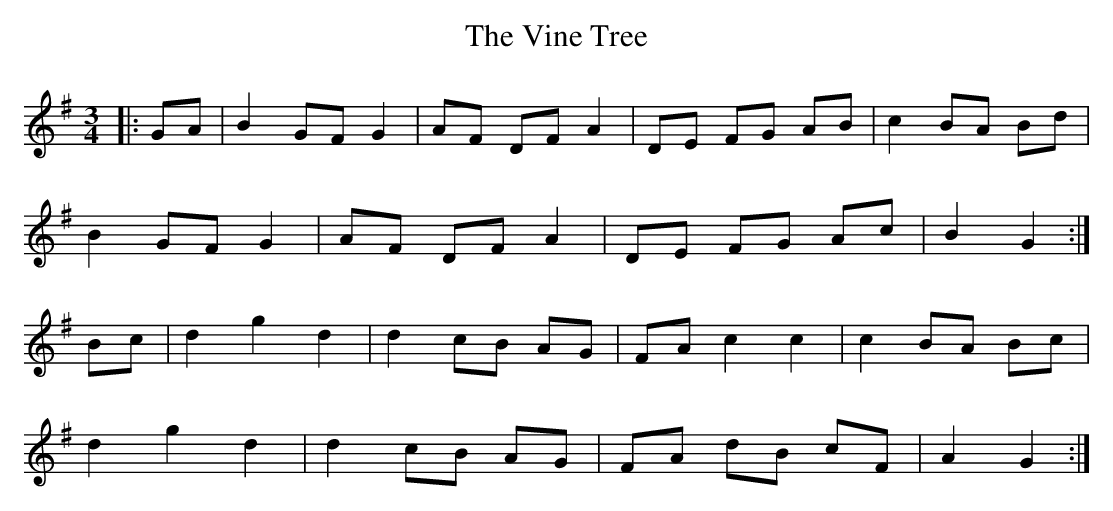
X:1
T: The Vine Tree
M: 3/4
L: 1/8
K: Gmaj
|:GA|B2 GF G2|AF DF A2|DE FG AB|c2 BA Bd|
B2 GF G2|AF DF A2|DE FG Ac|B2 G2:|
Bc|d2 g2 d2|d2 cB AG|FA c2c2|c2 BA Bc|
d2 g2 d2|d2 cB AG|FA dB cF|A2 G2:|
